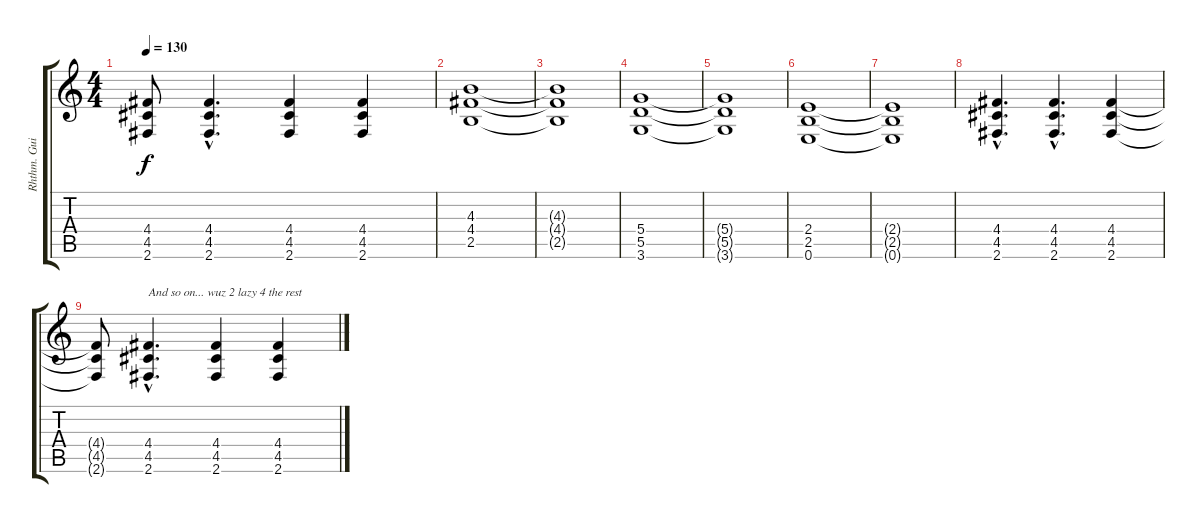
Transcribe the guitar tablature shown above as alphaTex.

\track ("Rhthm. Guitar" "Rhthm. Gui") {instrument distortionguitar}
\staff {score tabs}
\tuning (E4 B3 G3 D3 A2 E2) {hide}
\ts (4 4)
\tempo 130
\clef g2
\ks c
(4.4{t} 4.5{t} 2.6{t}).8{dy f} (4.4{hac} 4.5{hac} 2.6{hac}).4{d} (4.4 4.5 2.6).4 (4.4 4.5 2.6).4 |
(4.3 4.4 2.5).1 |
(4.3{t} 4.4{t} 2.5{t}).1 |
(5.4 5.5 3.6).1 |
(5.4{t} 5.5{t} 3.6{t}).1 |
(2.4 2.5 0.6).1 |
(2.4{t} 2.5{t} 0.6{t}).1 |
(4.4{hac} 4.5{hac} 2.6{hac}).4{d} (4.4{hac} 4.5{hac} 2.6{hac}).4{d} (4.4 4.5 2.6).4 |
(4.4{t} 4.5{t} 2.6{t}).8 (4.4{hac} 4.5{hac} 2.6{hac}).4{d txt "And so on... wuz 2 lazy 4 the rest"} (4.4 4.5 2.6).4 (4.4 4.5 2.6).4
